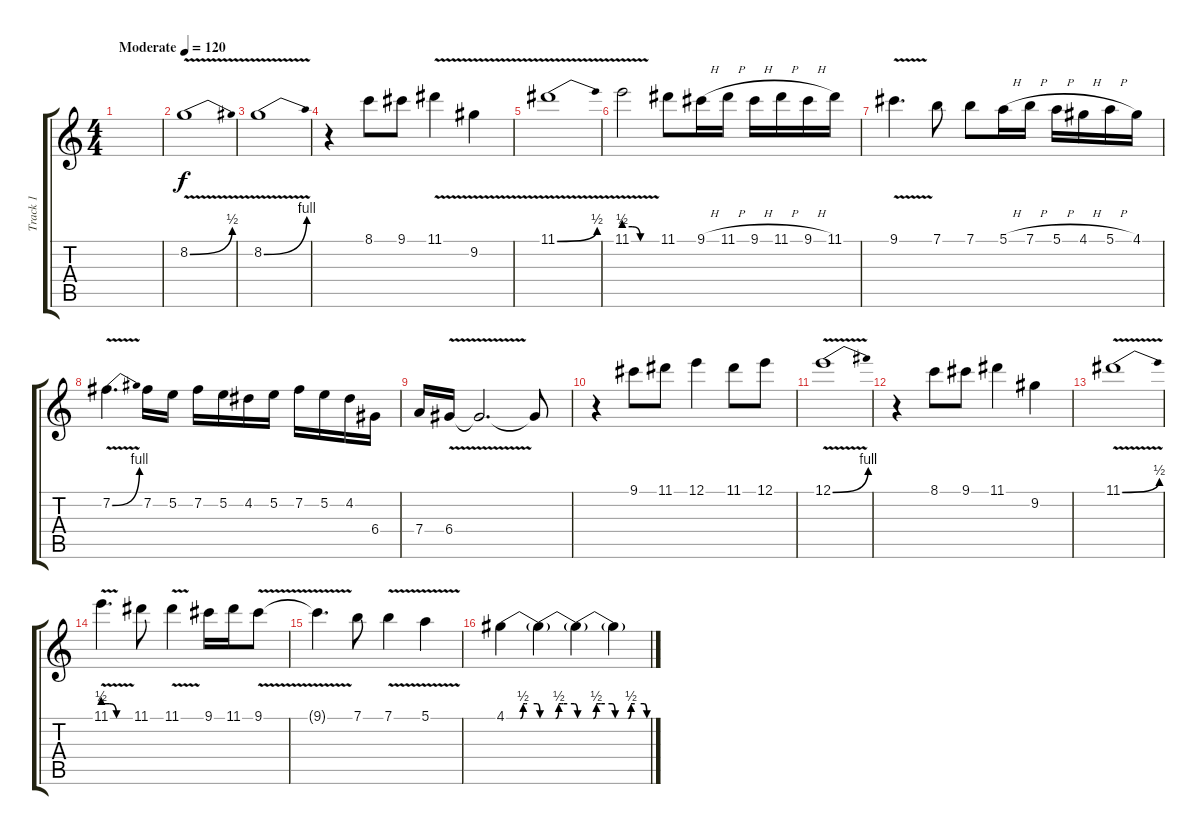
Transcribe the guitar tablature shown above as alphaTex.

\track ("Track 1" "Track 1") {instrument overdrivenguitar}
\staff {score tabs}
\tuning (E4 B3 G3 D3 A2 E2) {hide}
\ts (4 4)
\tempo (120 "Moderate")
\clef g2
\ks c
|
8.2{be (bend 0 0 60 2) v}.1 |
8.2{be (bend 0 0 60 4) v}.1 |
r.4 8.1.8 9.1.8 11.1{v}.4 9.2{v}.4 |
11.1{be (bend 0 0 60 2) v}.1 |
11.1{be (custom 0 2 15 2 30 0 60 0) v}.2 11.1.8 9.1{h}.16 11.1{h}.16 9.1{h}.16 11.1{h}.16 9.1{h}.16 11.1.16 |
9.1{v}.4{d} 7.1.8 7.1.8 5.1{h}.16 7.1{h}.16 5.1{h}.16 4.1{h}.16 5.1{h}.16 4.1.16 |
7.2{be (bend 0 0 60 4) v}.4{d} 7.2.16 5.2.16 7.2.16 5.2.16 4.2.16 5.2.16 7.2.16 5.2.16 4.2.16 6.4.16 |
7.4.16 6.4{v}.16 6.4{t}.2{d} 6.4{t}.8 |
r.4 9.1.8 11.1.8 12.1.4 11.1.8 12.1.8 |
12.1{be (bend 0 0 60 4) v}.1 |
r.4 8.1.8 9.1.8 11.1.4 9.2.4 |
11.1{be (bend 0 0 60 2) v}.1 |
11.1{be (custom 0 2 15 2 30 0 60 0) v}.4{d} 11.1.8 11.1{v}.4 9.1.16 11.1.16 9.1{v}.8 |
9.1{t}.4{d} 7.1.8 7.1{v}.4 5.1{v}.4 |
4.1{be (custom 0 0 15 0 17 0 25 0 30 2 34 2 37 2 55 2 60 0)}.4 4.1{be (custom 0 0 15 0 17 0 25 0 30 2 34 2 37 2 55 2 60 0) t}.4 4.1{be (custom 0 0 15 0 17 0 25 0 30 2 34 2 37 2 55 2 60 0) t}.4 4.1{be (custom 0 0 15 0 17 0 25 0 30 2 34 2 37 2 55 2 60 0) t}.4
